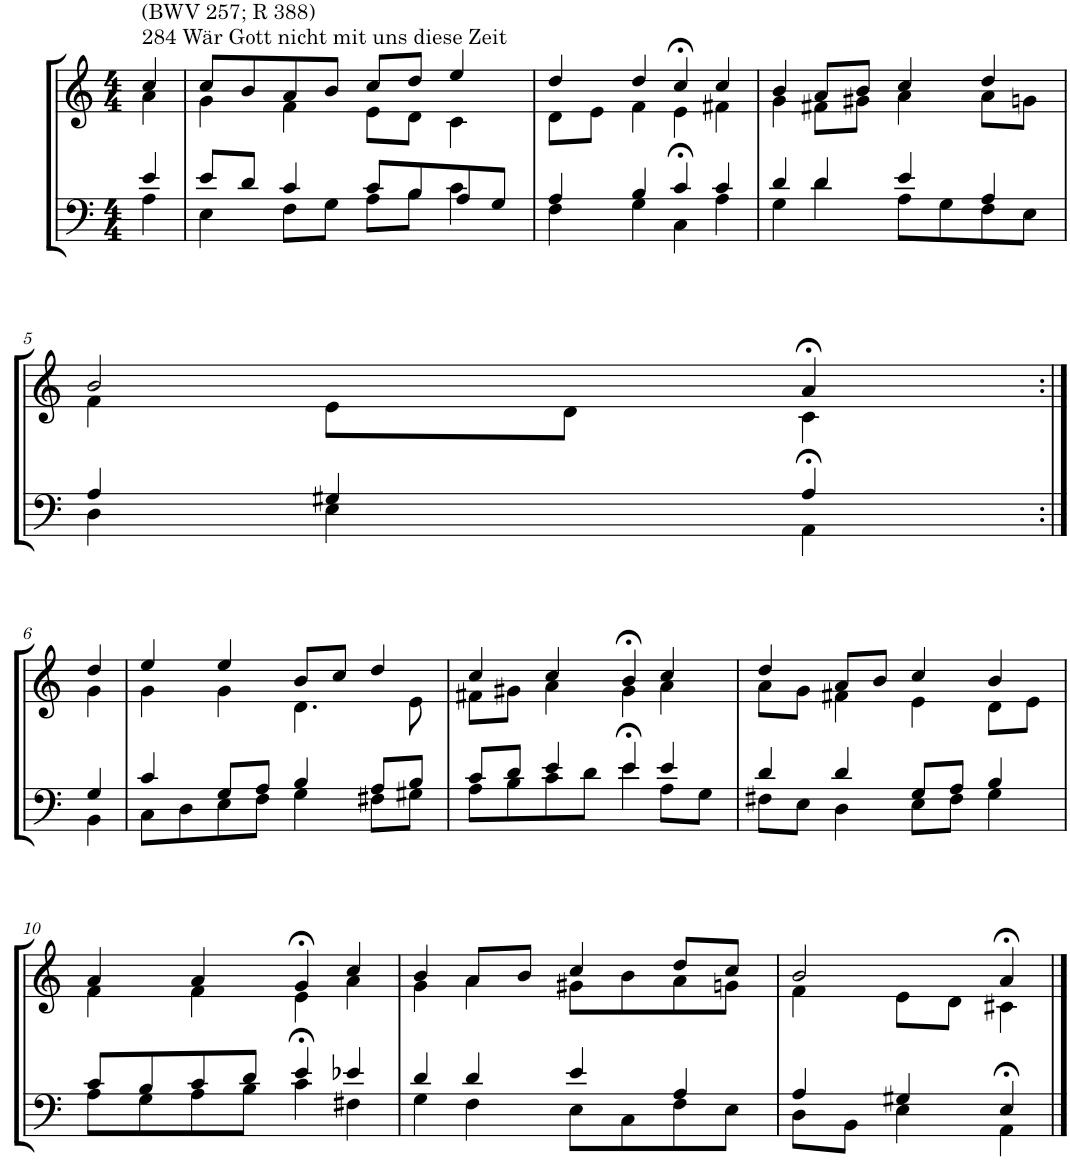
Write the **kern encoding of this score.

**kern	**kern
*part2	*part1
*staff2	*staff1
*I"Tenor/Baß	*I"Sopran/Alt
*clefF4	*clefG2
*k[]	*k[]
*M4/4	*M4/4
=1	=1
*^	*^
!	!	!LO:TX:a:t=284 Wär Gott nicht mit uns diese Zeit	!
!	!	!LO:TX:a:t=(BWV 257; R 388)	!
4e/	4A\	4cc/	4a\
=2	=2	=2	=2
8e/L	4E\	8cc/L	4g\
8d/J	.	8b/	.
4c/	8F\L	8a/	4f\
.	8G\J	8b/J	.
8c/L	8A\L	8cc/L	8e\L
8B/	8B\J	8dd/J	8d\J
8A/	4c\	4ee/	4c\
8G/J	.	.	.
=3	=3	=3	=3
4A/	4F\	4dd/	8d\L
.	.	.	8e\J
4B/	4G\	4dd/	4f\
4c/	4C>\	4cc>/	4e\
4c/	4A\	4cc/	4f#X\
=4	=4	=4	=4
4d/	4G\	4b/	4g\
4d/	4d\	8a/L	8f#X\L
.	.	8b/J	8g#X\J
4e/	8A\L	4cc/	4a\
.	8G\	.	.
4A/	8F\	4dd/	8a\L
.	8E\J	.	8gn\J
!!LO:LB:g=z	!!
=5	=5	=5	=5
4A/	4D\	2b/	4f\
4G#X/	4E\	.	8e\L
.	.	.	8d\J
4A/	4AA>\	4a>/	4c\
!!LO:LB:g=z	!!
=6:|!	=6:|!	=6:|!	=6:|!
4G/	4BB\	4dd/	4g\
=7	=7	=7	=7
4c/	8C\L	4ee/	4g\
.	8D\	.	.
8G/L	8E\	4ee/	4g\
8A/J	8F\J	.	.
4B/	4G\	8b/L	4.d\
.	.	8cc/J	.
8A/L	8F#X\L	4dd/	.
8B/J	8G#X\J	.	8e\
=8	=8	=8	=8
8c/L	8A\L	4cc/	8f#X\L
8d/J	8B\	.	8g#X\J
4e/	8c\	4cc/	4a\
.	8d\J	.	.
4e/	4e>\	4b>/	4g#\
4e/	8A\L	4cc/	4a\
.	8G\J	.	.
=9	=9	=9	=9
4d/	8F#X\L	4dd/	8a\L
.	8E\J	.	8g\J
4d/	4D\	8a/L	4f#X\
.	.	8b/J	.
8G/L	8E\L	4cc/	4e\
8A/J	8F#\J	.	.
4B/	4G\	4b/	8d\L
.	.	.	8e\J
!!LO:LB:g=z	!!
=10	=10	=10	=10
8c/L	8A\L	4a/	4f\
8B/	8G\	.	.
8c/	8A\	4a/	4f\
8d/J	8B\J	.	.
4e/	4c>\	4g>/	4e\
4e-X/	4F#X\	4cc/	4a\
=11	=11	=11	=11
4d/	4G\	4b/	4g\
4d/	4F\	8a/L	4a\
.	.	8b/J	.
4e/	8E\L	4cc/	8g#X\L
.	8C\	.	8b\
4A/	8F\	8dd/L	8a\
.	8E\J	8cc/J	8gn\J
=12	=12	=12	=12
4A/	8D\L	2b/	4f\
.	8BB\J	.	.
4G#X/	4E\	.	8e\L
.	.	.	8d\J
4E/	4AA>\	4a>/	4c#X\
*v	*v	*	*
*	*v	*v
==	==
*-	*-
